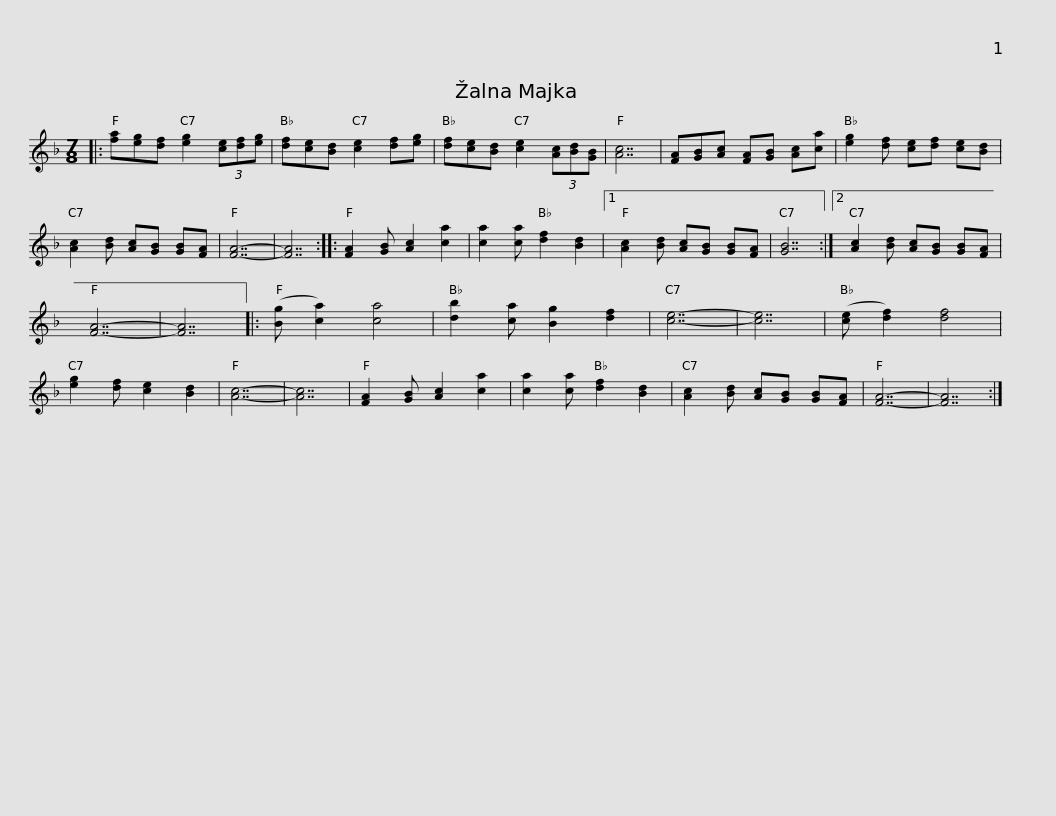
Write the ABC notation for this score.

X:1
L:1/8
M:7/8
I:linebreak $
K:F
V:1 treble
V:1
|: [fa][eg][df] [eg]2 (3[ce][df][eg] | [df][ce][Bd] [ce]2 [df][eg] | [df][ce][Bd] [ce]2 (3[Ac][Bd][GB] | [Ac]7 | [FA][GB][Ac] [FA][GB] [Ac][ca] | %5
 [eg]2 [df] [ce][df] [ce][Bd] | [Ac]2 [Bd] [Ac][GB] [GB][FA] |$ [FA]7- | [FA]7 :: [FA]2 [GB] [Ac]2 [ca]2 | %10
 [ca]2 [ca] [df]2 [Bd]2 |1 [Ac]2 [Bd] [Ac][GB] [GB][FA] | [GB]7 :|2 [Ac]2 [Bd] [Ac][GB] [GB][FA] | [FA]7- | %15
 [FA]7 |: ([Bg] [ca]2) [ca]4 |$ [db]2 [ca] [Bg]2 [df]2 | [ce]7- | [ce]7 | %20
 ([ce] [df]2) [df]4 | [eg]2 [df] [ce]2 [Bd]2 | [Ac]7- | [Ac]7 | [FA]2 [GB] [Ac]2 [ca]2 | %25
 [ca]2 [ca] [df]2 [Bd]2 | [Ac]2 [Bd] [Ac][GB] [GB][FA] | [FA]7- | [FA]7 :| %29
